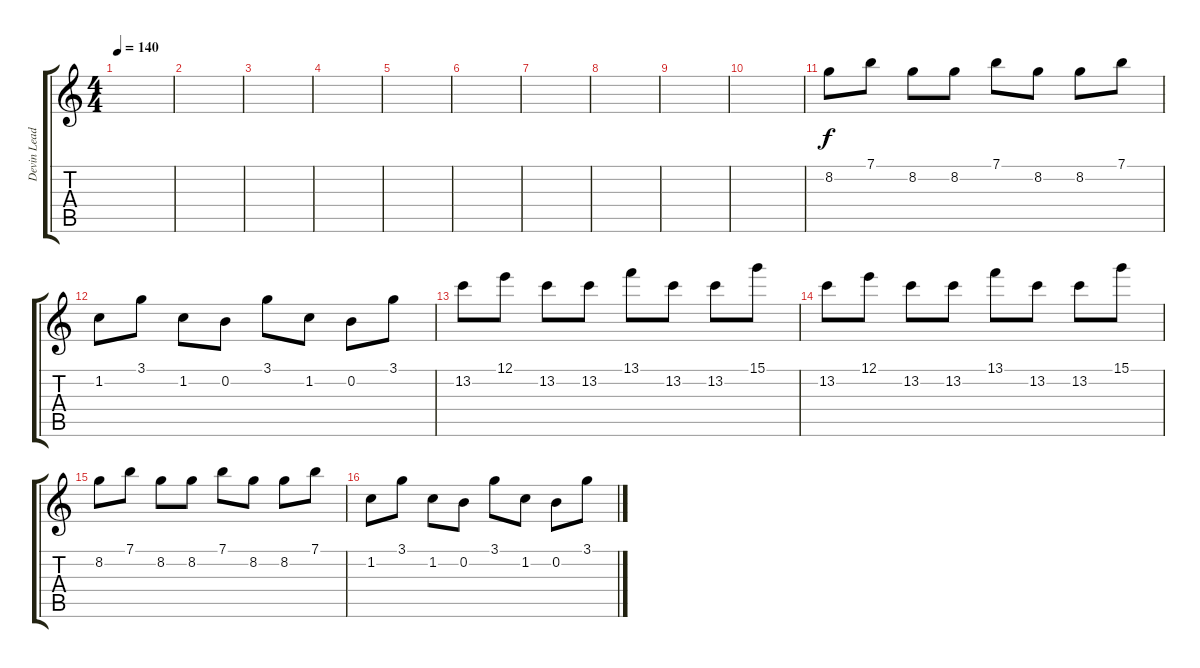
\track ("Devin Lead" "Devin Lead") {instrument distortionguitar}
\staff {score tabs}
\tuning (E4 B3 G3 D3 A2 E2) {hide}
\ts (4 4)
\tempo 140
\clef g2
\ks c
|
|
|
|
|
|
|
|
|
|
8.2.8 7.1.8 8.2.8 8.2.8 7.1.8 8.2.8 8.2.8 7.1.8 |
1.2.8 3.1.8 1.2.8 0.2.8 3.1.8 1.2.8 0.2.8 3.1.8 |
13.2.8 12.1.8 13.2.8 13.2.8 13.1.8 13.2.8 13.2.8 15.1.8 |
13.2.8 12.1.8 13.2.8 13.2.8 13.1.8 13.2.8 13.2.8 15.1.8 |
8.2.8 7.1.8 8.2.8 8.2.8 7.1.8 8.2.8 8.2.8 7.1.8 |
1.2.8 3.1.8 1.2.8 0.2.8 3.1.8 1.2.8 0.2.8 3.1.8
